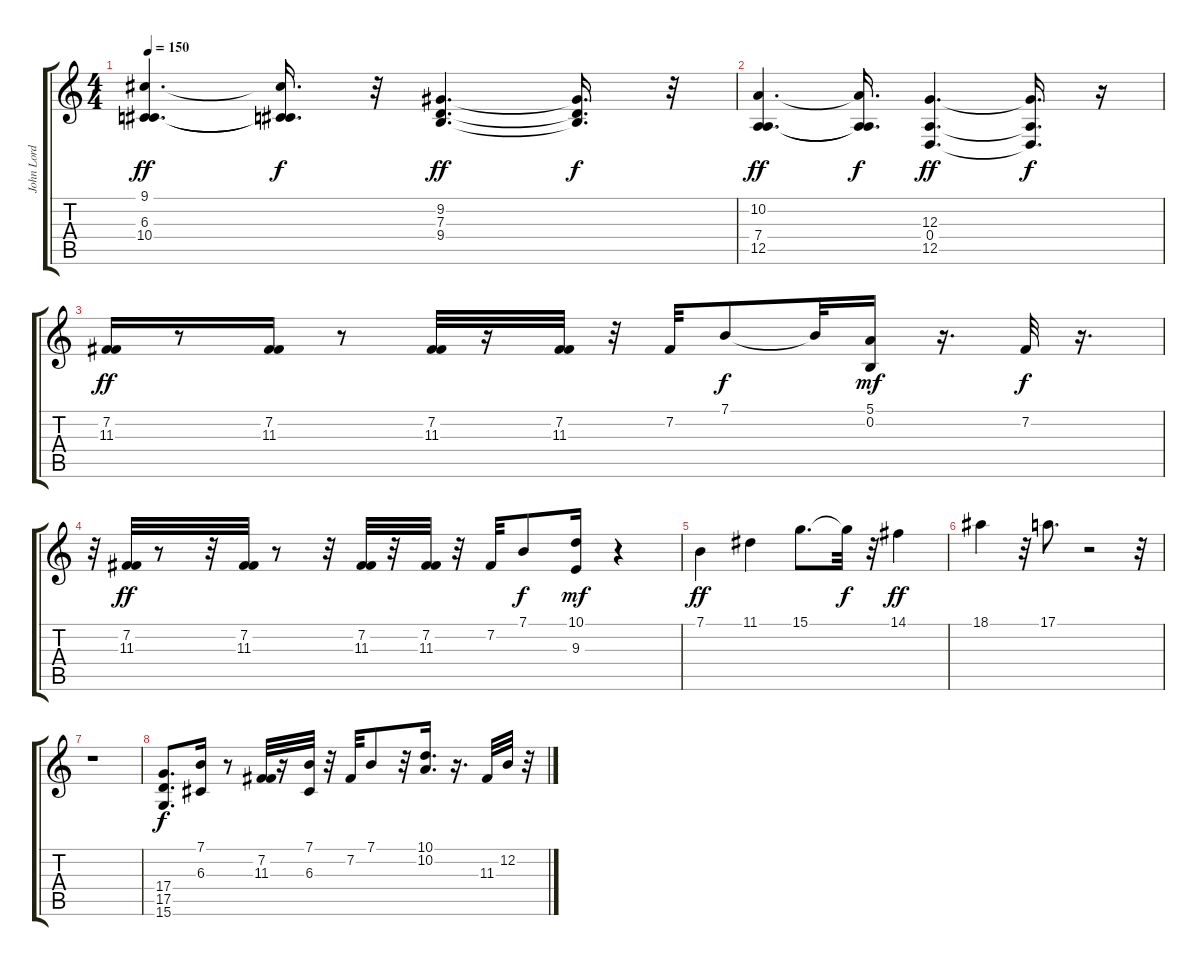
\track ("John Lord" "John Lord") {instrument rockorgan}
\staff {score tabs}
\tuning (E4 B3 G3 D3 A2 E2) {hide}
\ts (4 4)
\tempo 150
\clef g2
\ks c
(9.1 6.3 10.4).4{d dy ff} (9.1{t} 6.3{t} 10.4{t}).16{d dy f} r.32 (9.2 7.3 9.4).4{d dy ff} (9.2{t} 7.3{t} 9.4{t}).16{d dy f} r.32 |
(10.2 7.4 12.5).4{d dy ff} (10.2{t} 7.4{t} 12.5{t}).16{d dy f} (12.3 0.4 12.5).4{d dy ff} (12.3{t} 0.4{t} 12.5{t}).16{d dy f} r.16 |
(7.2 11.3).16{dy ff} r.8 (7.2 11.3).16 r.8 (7.2 11.3).32 r.16 (7.2 11.3).32 r.32 7.2.32 7.1.8{dy f} 7.1{t}.32 (5.1 0.2).16{dy mf} r.16{d} 7.2.32{dy f} r.16{d} |
r.32 (7.2 11.3).32{dy ff} r.8 r.32 (7.2 11.3).32 r.8 r.32 (7.2 11.3).32 r.32 (7.2 11.3).32 r.32 7.2.32 7.1.8{dy f} (10.1 9.3).16{dy mf} r.4 |
7.1.4{dy ff} 11.1.4 15.1.8{d} 15.1{t}.32{dy f} r.32 14.1.4{dy ff} |
18.1.4 r.32 17.1.8{d} r.2 r.32 |
r.1 |
(17.4 17.5 15.6).8{d dy f} (7.1 6.3).16 r.8 (7.2 11.3).32 r.16 (7.1 6.3).32 r.32 7.2.32 7.1.8 r.32 (10.1 10.2).16{d} r.16{d} 11.3.32 12.2.32 r.32
